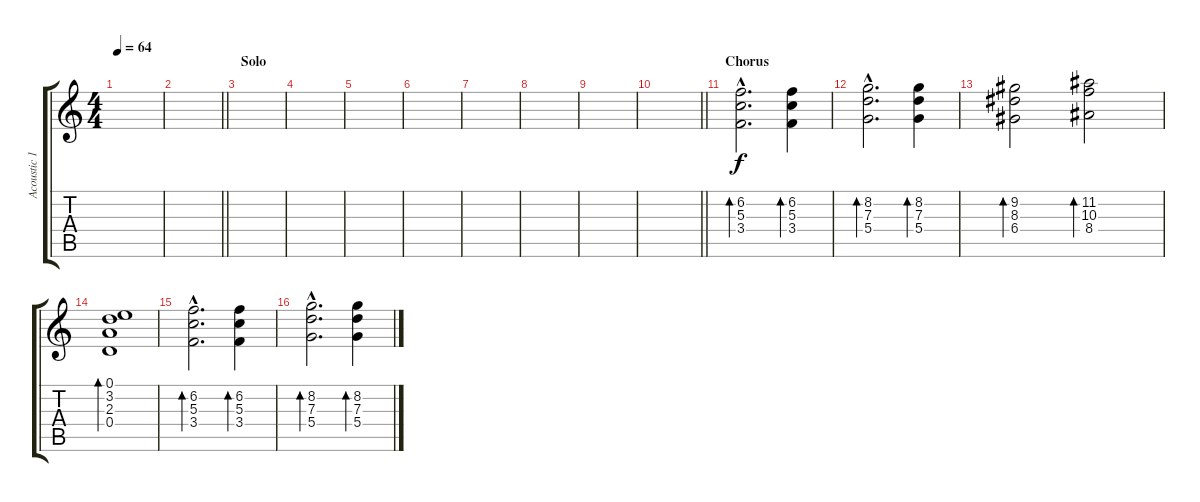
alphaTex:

\track ("Acoustic 1" "Acoustic 1") {instrument acousticguitarsteel}
\staff {score tabs}
\tuning (E4 B3 G3 D3 A2 D2) {hide}
\ts (4 4)
\tempo 64
\clef g2
\ks c
|
\barLineRight lightlight
|
\section ("" "Solo")
|
|
|
|
|
|
|
\barLineRight lightlight
|
\section ("" "Chorus")
(6.2{hac} 5.3{hac} 3.4{hac}).2{d bd 120} (6.2 5.3 3.4).4{bd 120} |
(8.2{hac} 7.3{hac} 5.4{hac}).2{d bd 120} (8.2 7.3 5.4).4{bd 120} |
(9.2 8.3 6.4).2{bd 120} (11.2 10.3 8.4).2{bd 120} |
(0.1 3.2 2.3 0.4).1{bd 120} |
(6.2{hac} 5.3{hac} 3.4{hac}).2{d bd 120} (6.2 5.3 3.4).4{bd 120} |
(8.2{hac} 7.3{hac} 5.4{hac}).2{d bd 120} (8.2 7.3 5.4).4{bd 120}
